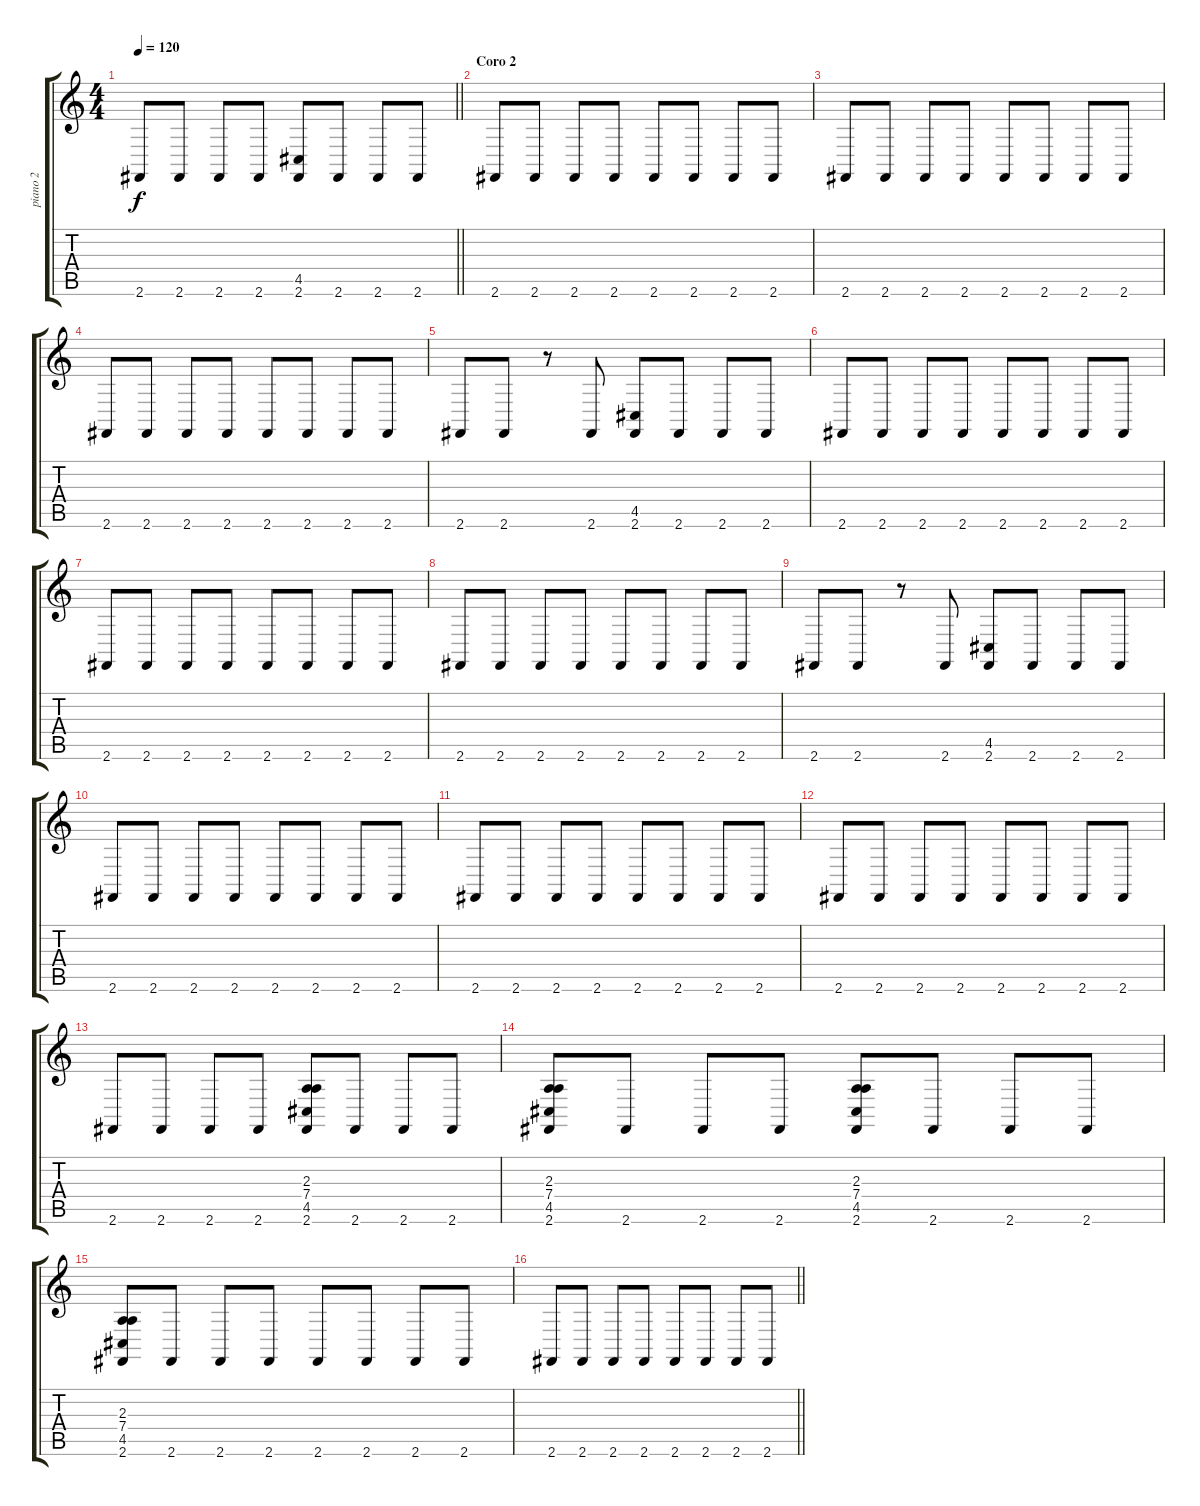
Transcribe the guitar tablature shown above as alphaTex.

\track ("piano 2" "piano 2") {instrument electricgrandpiano}
\staff {score tabs}
\tuning (E4 B3 G3 D3 A2 E2) {hide}
\ts (4 4)
\tempo 120
\clef g2
\barLineRight lightlight
\ks c
2.6.8{dy f} 2.6.8 2.6.8 2.6.8 (4.5 2.6).8 2.6.8 2.6.8 2.6.8 |
\section ("" "Coro 2")
2.6.8 2.6.8 2.6.8 2.6.8 2.6.8 2.6.8 2.6.8 2.6.8 |
2.6.8 2.6.8 2.6.8 2.6.8 2.6.8 2.6.8 2.6.8 2.6.8 |
2.6.8 2.6.8 2.6.8 2.6.8 2.6.8 2.6.8 2.6.8 2.6.8 |
2.6.8 2.6.8 r.8 2.6.8 (4.5 2.6).8 2.6.8 2.6.8 2.6.8 |
2.6.8 2.6.8 2.6.8 2.6.8 2.6.8 2.6.8 2.6.8 2.6.8 |
2.6.8 2.6.8 2.6.8 2.6.8 2.6.8 2.6.8 2.6.8 2.6.8 |
2.6.8 2.6.8 2.6.8 2.6.8 2.6.8 2.6.8 2.6.8 2.6.8 |
2.6.8 2.6.8 r.8 2.6.8 (4.5 2.6).8 2.6.8 2.6.8 2.6.8 |
2.6.8 2.6.8 2.6.8 2.6.8 2.6.8 2.6.8 2.6.8 2.6.8 |
2.6.8 2.6.8 2.6.8 2.6.8 2.6.8 2.6.8 2.6.8 2.6.8 |
2.6.8 2.6.8 2.6.8 2.6.8 2.6.8 2.6.8 2.6.8 2.6.8 |
2.6.8 2.6.8 2.6.8 2.6.8 (2.3 7.4 4.5 2.6).8 2.6.8 2.6.8 2.6.8 |
(2.3 7.4 4.5 2.6).8 2.6.8 2.6.8 2.6.8 (2.3 7.4 4.5 2.6).8 2.6.8 2.6.8 2.6.8 |
(2.3 7.4 4.5 2.6).8 2.6.8 2.6.8 2.6.8 2.6.8 2.6.8 2.6.8 2.6.8 |
\barLineRight lightlight
2.6.8 2.6.8 2.6.8 2.6.8 2.6.8 2.6.8 2.6.8 2.6.8
